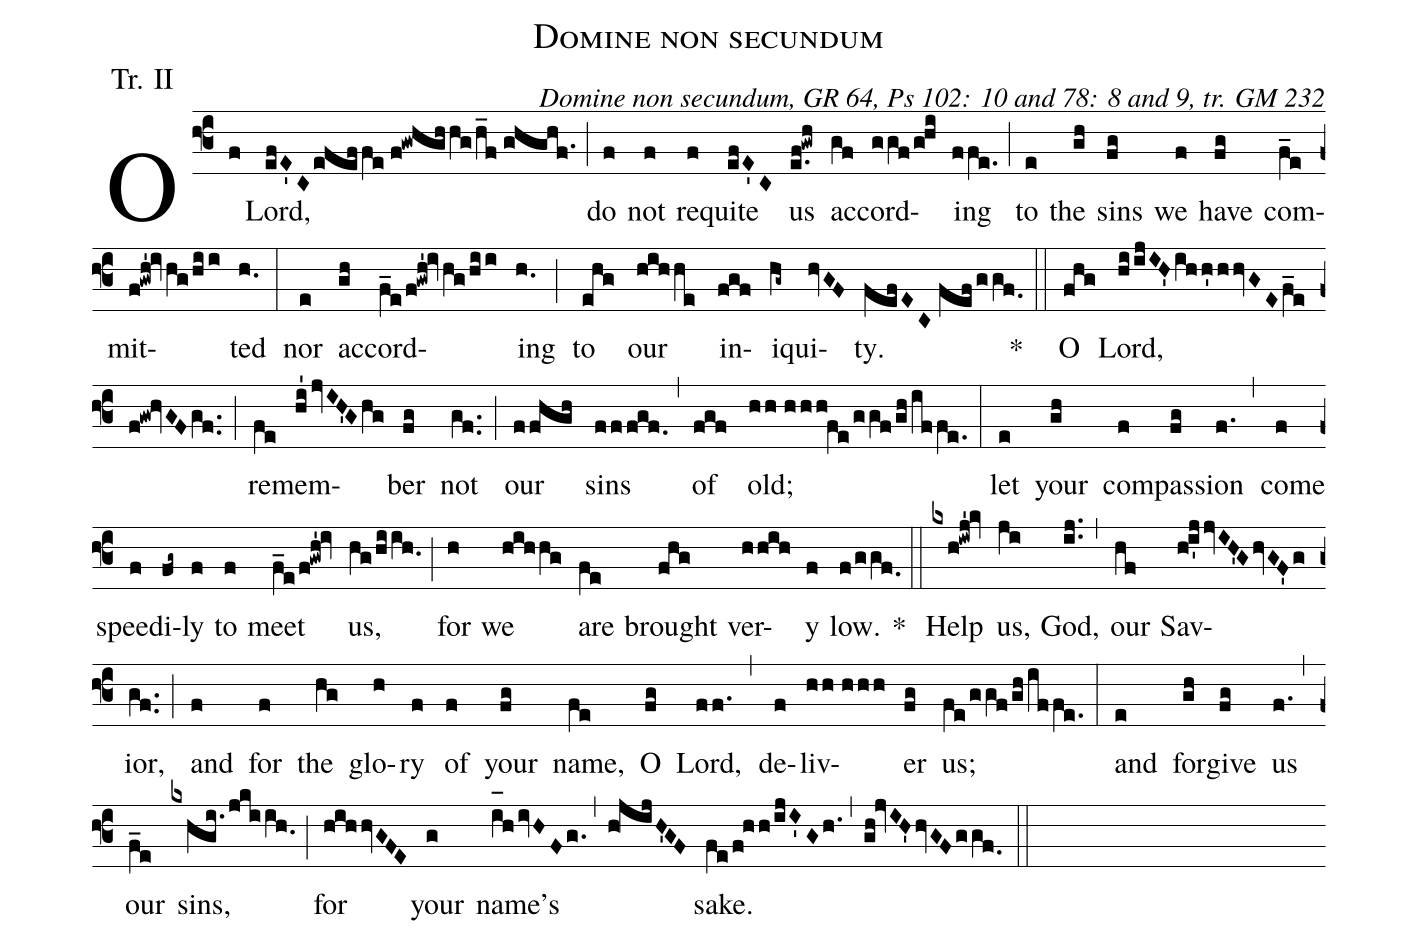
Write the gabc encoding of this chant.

name: Domine non secundum;
office-part: Tractus;
mode: 2;
commentary:Domine non secundum, GR 64, Ps 102: 10 and 78: 8 and 9, tr. GM 232;
annotation:Tr. II;
%%
(f3)O(f) Lord,(efE'C/efeffe//f!gwhghhg/h_f//ghghf.) (;)
do(f) not(f) re(f)quite(efE'C) us(e.f!gwh) ac(gf)cord(ggf/ghi)ing(ffe.) (;)
to(e) the(gh) sins(fg) we(f) have(fg) com(f_e)mit(f!gwh'!ivhg/hii)ted(h.0) (:)
nor(e) ac(gh)cord(f_e/f!gwh'!ivhg/hii)ing(h.0) (;)
to(ehg) our(hihhe) in(fgf)iq(hg~)ui(hvGF)ty.(fefEC//fefggf.0) * (::) O(fhg) Lord,(hiijIH'ihh'hhvGEf_e/f!gw!hvGFgf..) (;)
re(fe)mem(hi'jvIH'Ghg)ber(fg) not(gf..) (;)
our(ffhgh) sins(fffgf.) (,)
of(fgf) old;(hh//hhh!fe/ggf/gh/iffe.) (:)
let(e) your(gh) com(f)pas(fg)sion(f.) (,)
come(f) speed(f)i(fg~)ly(f) to(f) meet(f_e/f!gwh'!iv) us,(hg/hiih.0) (;)
for(h) we(hihhg) are(fe) brought(fhg) ver(hhih)y(f) low.(f/ggf.0) * (::) Help(kxh!iwj'!kv) us,(ji) God,(ij..) (,)
our(hf) Sav(hi'jjvIH'GhvGF'g)ior,(gf..) (;)
and(f) for(f) the(hg) glo(h)ry(f) of(f) your(fg) name,(fe) O(fg) Lord,(ff.) (,)
de(f)liv(hh//hhh)er(fg) us;(fe/ggf/gh/iffe.) (:)
and(e) for(gh)give(fg) us(f.) (,)
our(f_e) sins,(kxhgi.jkiih.0) (;)
for(hihhvGFE) your(g) name's(i_[oh:h]hivHFg.,h!jijH'GF) sake.(fe/f!hh/ijI'Gh.,gh!jvIH'hvGFggf.0) (::)
